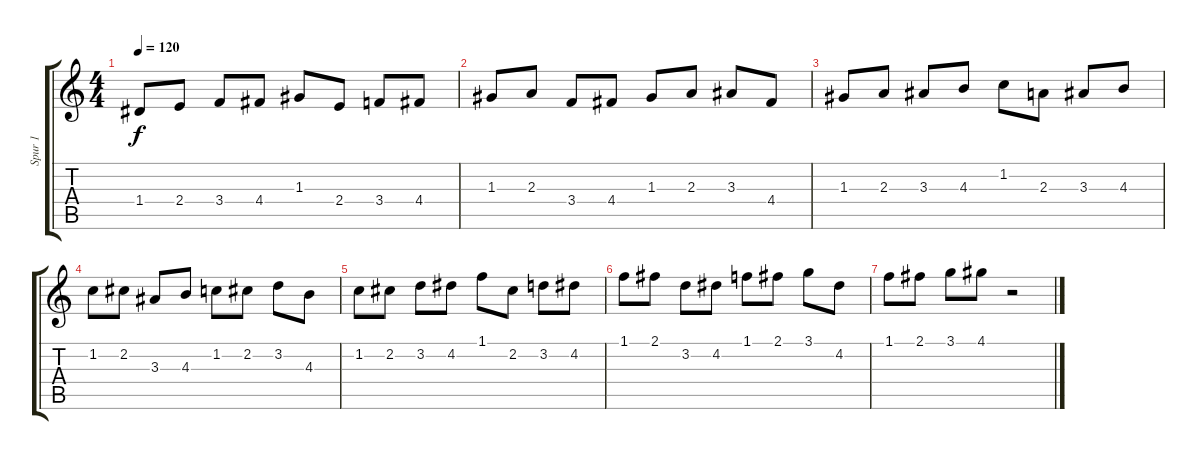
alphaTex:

\track ("Spur 1" "Spur 1") {instrument acousticguitarsteel}
\staff {score tabs}
\tuning (E4 B3 G3 D3 A2 E2) {hide}
\ts (4 4)
\tempo 120
\clef g2
\ks c
1.4.8{dy f} 2.4.8 3.4.8 4.4.8 1.3.8 2.4.8 3.4.8 4.4.8 |
1.3.8 2.3.8 3.4.8 4.4.8 1.3.8 2.3.8 3.3.8 4.4.8 |
1.3.8 2.3.8 3.3.8 4.3.8 1.2.8 2.3.8 3.3.8 4.3.8 |
1.2.8 2.2.8 3.3.8 4.3.8 1.2.8 2.2.8 3.2.8 4.3.8 |
1.2.8 2.2.8 3.2.8 4.2.8 1.1.8 2.2.8 3.2.8 4.2.8 |
1.1.8 2.1.8 3.2.8 4.2.8 1.1.8 2.1.8 3.1.8 4.2.8 |
1.1.8 2.1.8 3.1.8 4.1.8 r.2
